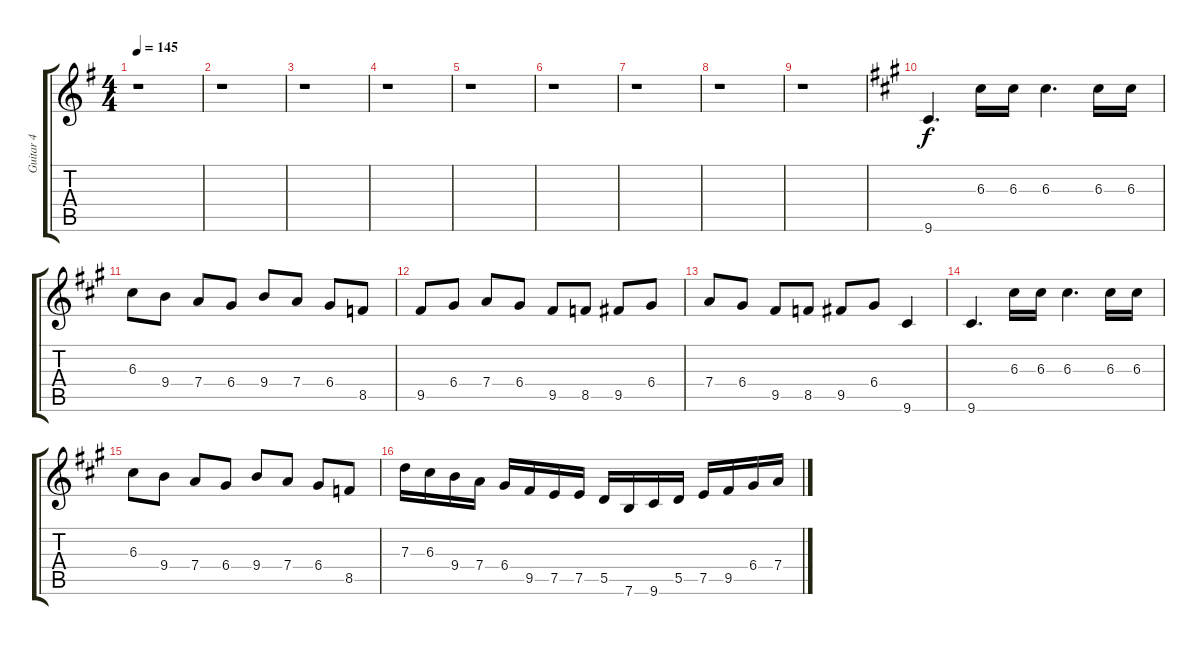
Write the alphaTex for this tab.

\track ("Guitar 4" "Guitar 4") {instrument overdrivenguitar}
\staff {score tabs}
\tuning (E4 B3 G3 D3 A2 E2) {hide}
\ts (4 4)
\tempo 145
\clef g2
\ks eminor
r.1{dy f} |
r.1 |
r.1 |
r.1 |
r.1 |
r.1 |
r.1 |
r.1 |
r.1 |
\ks f#minor
9.6.4{d instrument acousticguitarsteel} 6.3.16 6.3.16 6.3.4{d} 6.3.16 6.3.16 |
6.3.8 9.4.8 7.4.8 6.4.8 9.4.8 7.4.8 6.4.8 8.5.8 |
9.5.8 6.4.8 7.4.8 6.4.8 9.5.8 8.5.8 9.5.8 6.4.8 |
7.4.8 6.4.8 9.5.8 8.5.8 9.5.8 6.4.8 9.6.4 |
9.6.4{d} 6.3.16 6.3.16 6.3.4{d} 6.3.16 6.3.16 |
6.3.8 9.4.8 7.4.8 6.4.8 9.4.8 7.4.8 6.4.8 8.5.8 |
7.3.16 6.3.16 9.4.16 7.4.16 6.4.16 9.5.16 7.5.16 7.5.16 5.5.16 7.6.16 9.6.16 5.5.16 7.5.16 9.5.16 6.4.16 7.4.16
